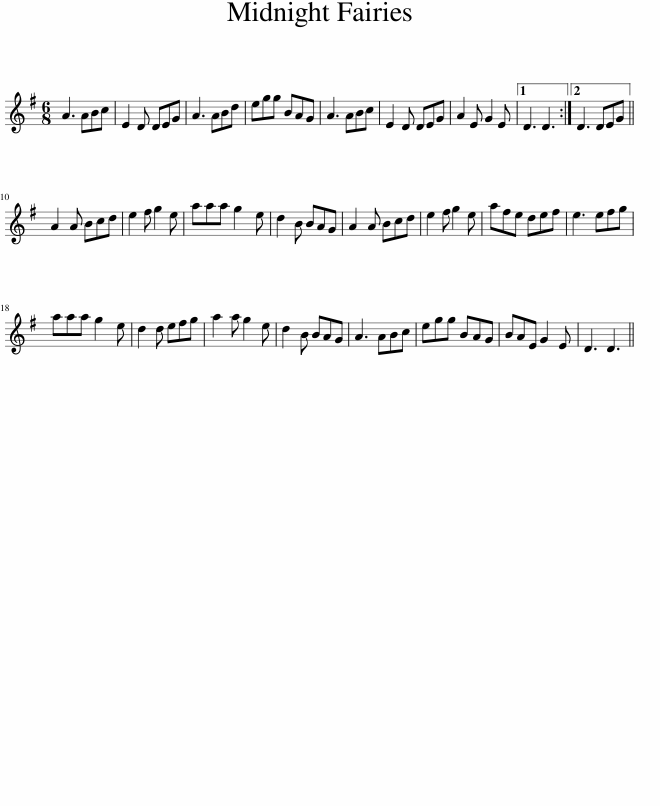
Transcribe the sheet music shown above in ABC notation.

X:1
L:1/8
M:6/8
I:linebreak $
K:G
V:1 treble
V:1
 A3 ABc | E2 D DEG | A3 ABd | egg BAG | A3 ABc | %5
 E2 D DEG | A2 E G2 E |1 D3 D3 :|2 D3 DEG ||$ A2 A Bcd | %10
 e2 f g2 e | aaa g2 e | d2 B BAG | A2 A Bcd | e2 f g2 e | %15
 afe def | e3 efg |$ aaa g2 e | d2 d efg | a2 a g2 e | %20
 d2 B BAG | A3 ABc | egg BAG | BAE G2 E | D3 D3 || %25
